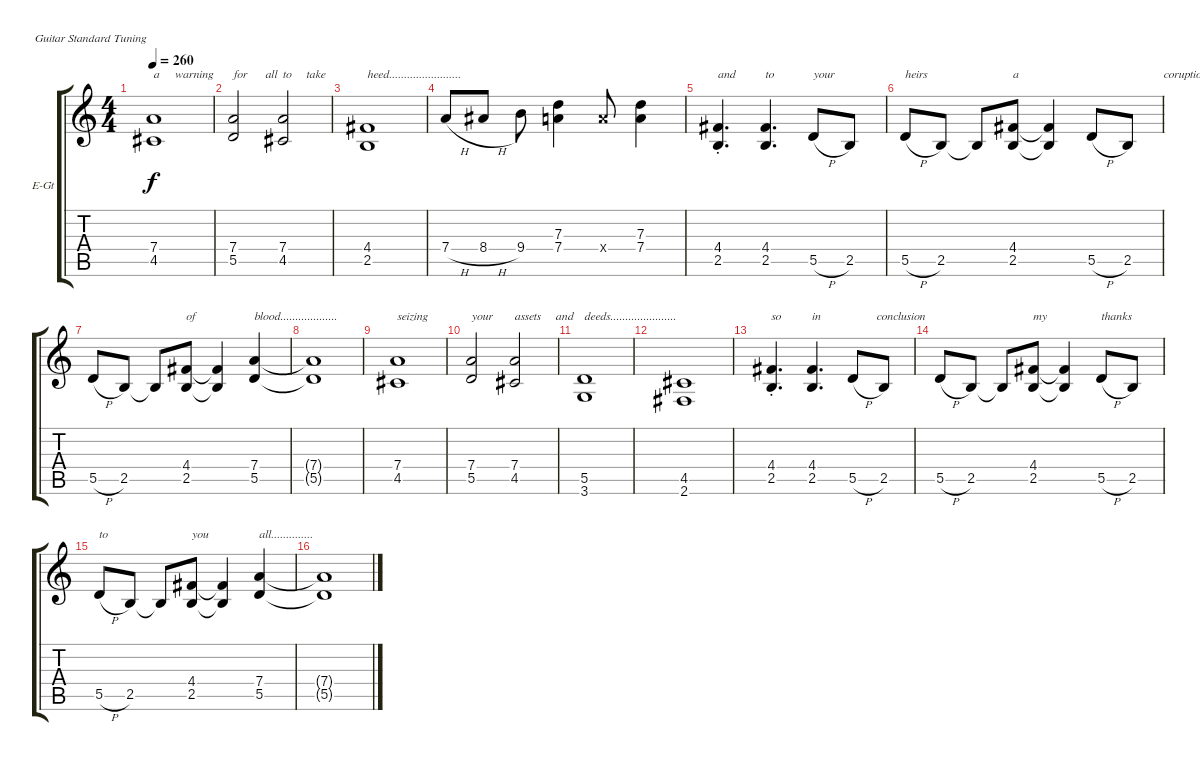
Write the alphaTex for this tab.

\defaultSystemsLayout 4
\bracketExtendMode groupsimilarinstruments
\firstSystemTrackNameOrientation horizontal
\otherSystemsTrackNameOrientation horizontal
\track ("Wolf Hoffmann" "E-Gt") {instrument distortionguitar}
\staff {score tabs}
\tuning (E4 B3 G3 D3 A2 E2)
\ts (4 4)
\tempo 260
\clef g2
\ks c
(7.4 4.5).1{txt "a     warning" dy f} |
(7.4 5.5).2{txt "for      all"} (7.4 4.5).2{txt "to     take"} |
(4.4 2.5).1{txt "heed........................"} |
7.4{h}.8 8.4{h}.8 9.4.8 (7.4 7.3).4 7.4{x}.8 (7.4 7.3).4 |
(4.4{st} 2.5{st}).4{d txt "and"} (4.4 2.5).4{d txt "to"} 5.5{h}.8{txt "your"} 2.5.8 |
5.5{h}.8{txt "heirs"} 2.5.8 2.5{t}.8 (4.4 2.5).8{txt "a"} (4.4{t} 2.5{t}).4 5.5{h}.8{txt "                        coruption"} 2.5.8 |
5.5{h}.8 2.5.8 2.5{t}.8 (4.4 2.5).8{txt "of"} (4.4{t} 2.5{t}).4 (7.4 5.5).4{txt "blood..................."} |
(7.4{t} 5.5{t}).1 |
(7.4 4.5).1{txt "seizing"} |
(7.4 5.5).2{txt "your"} (7.4 4.5).2{txt "assets     and"} |
(5.5 3.6).1{txt "deeds......................"} |
(4.5 2.6).1 |
(4.4{st} 2.5{st}).4{d txt "so"} (4.4 2.5).4{d txt "in"} 5.5{h}.8{txt "        conclusion"} 2.5.8 |
5.5{h}.8 2.5.8 2.5{t}.8 (4.4 2.5).8{txt "my"} (4.4{t} 2.5{t}).4 5.5{h}.8{txt "thanks"} 2.5.8 |
5.5{h}.8{txt "to"} 2.5.8 2.5{t}.8 (4.4 2.5).8{txt "you"} (4.4{t} 2.5{t}).4 (7.4 5.5).4{txt "all.............."} |
(7.4{t} 5.5{t}).1
